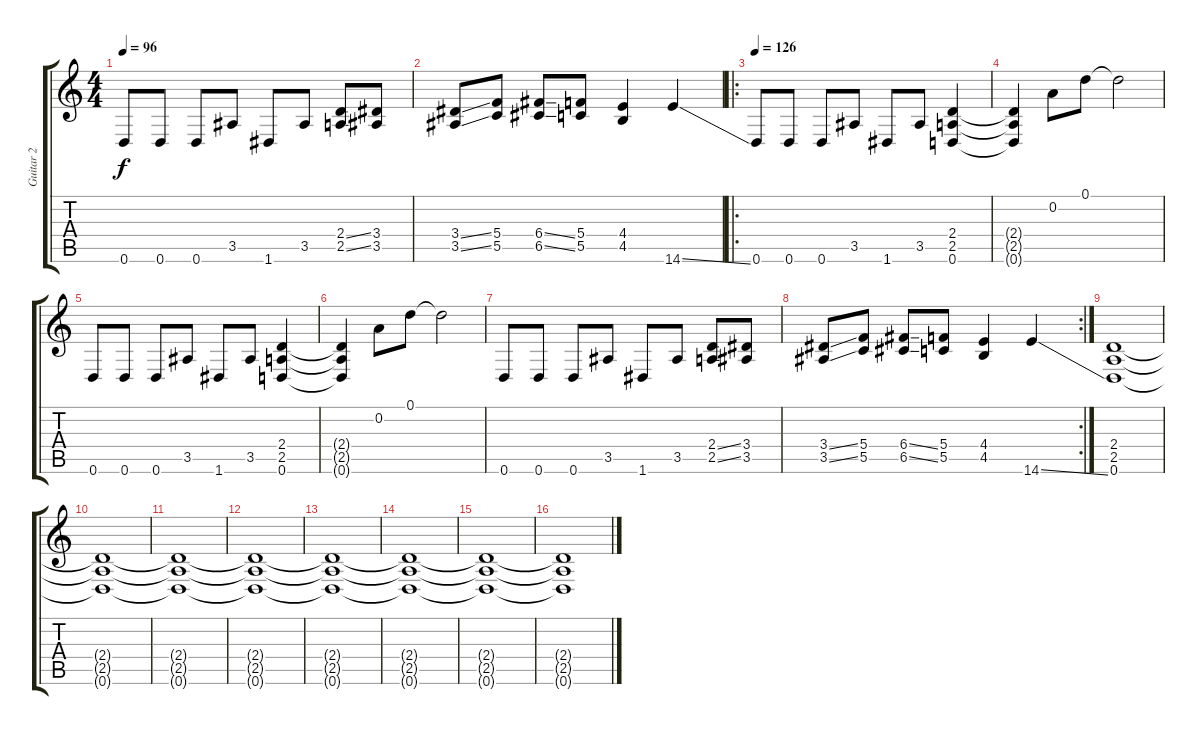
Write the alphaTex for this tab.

\track ("Guitar 2" "Guitar 2") {instrument distortionguitar}
\staff {score tabs}
\tuning (D4 A3 F3 C3 G2 D2) {hide}
\ts (4 4)
\tempo 96
\clef g2
\ks c
0.6.8{dy f} 0.6.8 0.6.8 3.5.8 1.6.8 3.5.8 (2.4{ss} 2.5{ss}).8 (3.4 3.5).8 |
(3.4{ss} 3.5{ss}).8 (5.4 5.5).8 (6.4{ss} 6.5{ss}).8 (5.4 5.5).8 (4.4 4.5).4 14.6{ss}.4 |
\ro
\tempo 126
0.6.8 0.6.8 0.6.8 3.5.8 1.6.8 3.5.8 (2.4 2.5 0.6).4 |
(2.4{t} 2.5{t} 0.6{t}).4 0.2.8 0.1.8 0.1{t}.2 |
0.6.8 0.6.8 0.6.8 3.5.8 1.6.8 3.5.8 (2.4 2.5 0.6).4 |
(2.4{t} 2.5{t} 0.6{t}).4 0.2.8 0.1.8 0.1{t}.2 |
0.6.8 0.6.8 0.6.8 3.5.8 1.6.8 3.5.8 (2.4{ss} 2.5{ss}).8 (3.4 3.5).8 |
\rc 2
(3.4{ss} 3.5{ss}).8 (5.4 5.5).8 (6.4{ss} 6.5{ss}).8 (5.4 5.5).8 (4.4 4.5).4 14.6{ss}.4 |
(2.4 2.5 0.6).1 |
(2.4{t} 2.5{t} 0.6{t}).1 |
(2.4{t} 2.5{t} 0.6{t}).1 |
(2.4{t} 2.5{t} 0.6{t}).1 |
(2.4{t} 2.5{t} 0.6{t}).1 |
(2.4{t} 2.5{t} 0.6{t}).1 |
(2.4{t} 2.5{t} 0.6{t}).1 |
(2.4{t} 2.5{t} 0.6{t}).1
